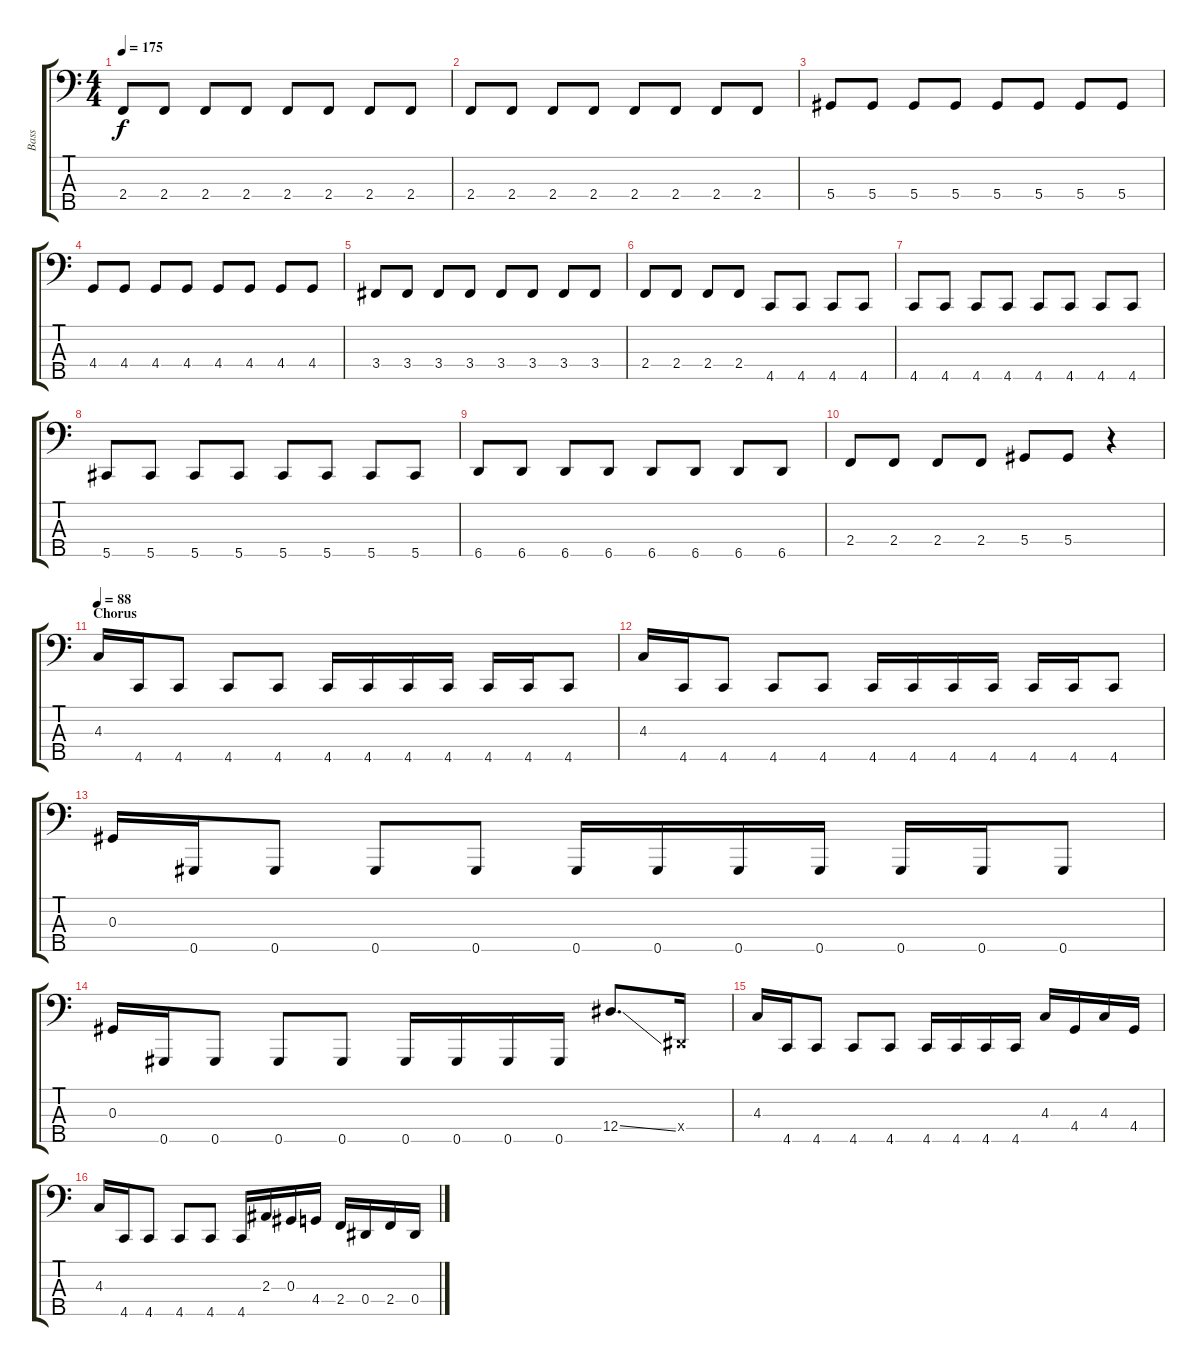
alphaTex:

\track ("Bass" "Bass") {instrument electricbasspick}
\staff {score tabs}
\tuning (Gb2 Db2 Ab1 Eb1 Ab0) {hide}
\ts (4 4)
\tempo 175
\clef f4
\ks c
2.4.8{dy f} 2.4.8 2.4.8 2.4.8 2.4.8 2.4.8 2.4.8 2.4.8 |
2.4.8 2.4.8 2.4.8 2.4.8 2.4.8 2.4.8 2.4.8 2.4.8 |
5.4.8 5.4.8 5.4.8 5.4.8 5.4.8 5.4.8 5.4.8 5.4.8 |
4.4.8 4.4.8 4.4.8 4.4.8 4.4.8 4.4.8 4.4.8 4.4.8 |
3.4.8 3.4.8 3.4.8 3.4.8 3.4.8 3.4.8 3.4.8 3.4.8 |
2.4.8 2.4.8 2.4.8 2.4.8 4.5.8 4.5.8 4.5.8 4.5.8 |
4.5.8 4.5.8 4.5.8 4.5.8 4.5.8 4.5.8 4.5.8 4.5.8 |
5.5.8 5.5.8 5.5.8 5.5.8 5.5.8 5.5.8 5.5.8 5.5.8 |
6.5.8 6.5.8 6.5.8 6.5.8 6.5.8 6.5.8 6.5.8 6.5.8 |
2.4.8 2.4.8 2.4.8 2.4.8 5.4.8 5.4.8 r.4 |
\section ("" "Chorus")
\tempo 88
4.3.16 4.5.16 4.5.8 4.5.8 4.5.8 4.5.16 4.5.16 4.5.16 4.5.16 4.5.16 4.5.16 4.5.8 |
4.3.16 4.5.16 4.5.8 4.5.8 4.5.8 4.5.16 4.5.16 4.5.16 4.5.16 4.5.16 4.5.16 4.5.8 |
0.3.16 0.5.16 0.5.8 0.5.8 0.5.8 0.5.16 0.5.16 0.5.16 0.5.16 0.5.16 0.5.16 0.5.8 |
0.3.16 0.5.16 0.5.8 0.5.8 0.5.8 0.5.16 0.5.16 0.5.16 0.5.16 12.4{ss}.8{d} 0.4{x}.16 |
4.3.16 4.5.16 4.5.8 4.5.8 4.5.8 4.5.16 4.5.16 4.5.16 4.5.16 4.3.16 4.4.16 4.3.16 4.4.16 |
4.3.16 4.5.16 4.5.8 4.5.8 4.5.8 4.5.16 2.3.16 0.3.16 4.4.16 2.4.16 0.4.16 2.4.16 0.4.16
